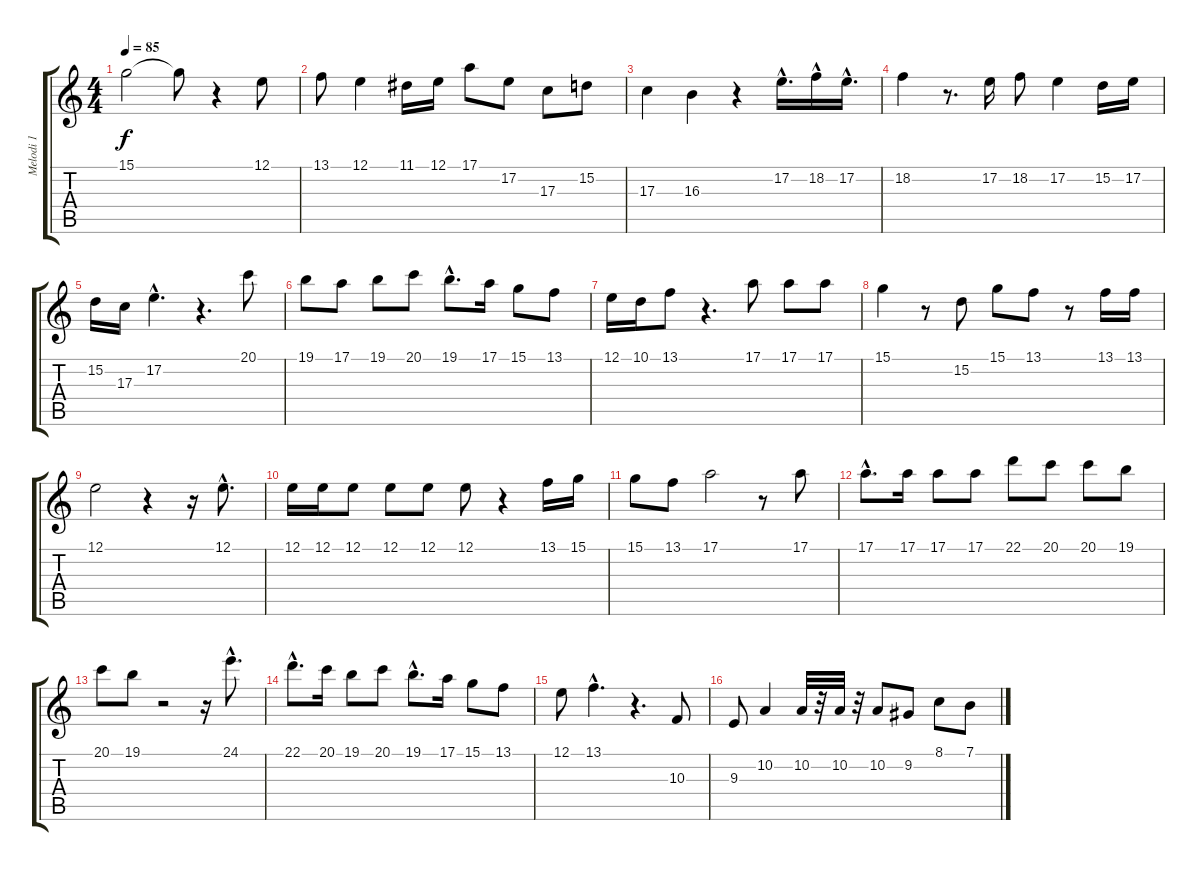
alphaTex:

\track ("Melodi 1" "Melodi 1") {instrument acousticgrandpiano}
\staff {score tabs}
\tuning (E4 B3 G3 D3 A2 E2) {hide}
\ts (4 4)
\tempo 85
\clef g2
\ks c
15.1.2{dy f} 15.1{t}.8 r.4 12.1.8 |
13.1.8 12.1.4 11.1.16 12.1.16 17.1.8 17.2.8 17.3.8 15.2.8 |
17.3.4 16.3.4 r.4 17.2{hac}.16{d} 18.2{hac}.16 17.2{hac}.16{d} |
18.2.4 r.8{d} 17.2.16 18.2.8 17.2.4 15.2.16 17.2.16 |
15.2.16 17.3.16 17.2{hac}.4{d} r.4{d} 20.1.8 |
19.1.8 17.1.8 19.1.8 20.1.8 19.1{hac}.8{d} 17.1.16 15.1.8 13.1.8 |
12.1.16 10.1.16 13.1.8 r.4{d} 17.1.8 17.1.8 17.1.8 |
15.1.4 r.8 15.2.8 15.1.8 13.1.8 r.8 13.1.16 13.1.16 |
12.1.2 r.4 r.16 12.1{hac}.8{d} |
12.1.16 12.1.16 12.1.8 12.1.8 12.1.8 12.1.8 r.4 13.1.16 15.1.16 |
15.1.8 13.1.8 17.1.2 r.8 17.1.8 |
17.1{hac}.8{d} 17.1.16 17.1.8 17.1.8 22.1.8 20.1.8 20.1.8 19.1.8 |
20.1.8 19.1.8 r.2 r.16 24.1{hac}.8{d} |
22.1{hac}.8{d} 20.1.16 19.1.8 20.1.8 19.1{hac}.8{d} 17.1.16 15.1.8 13.1.8 |
12.1.8 13.1{hac}.4{d} r.4{d} 10.3.8 |
9.3.8 10.2.4 10.2.32 r.32 10.2.32 r.32 10.2.8 9.2.8 8.1.8 7.1.8
